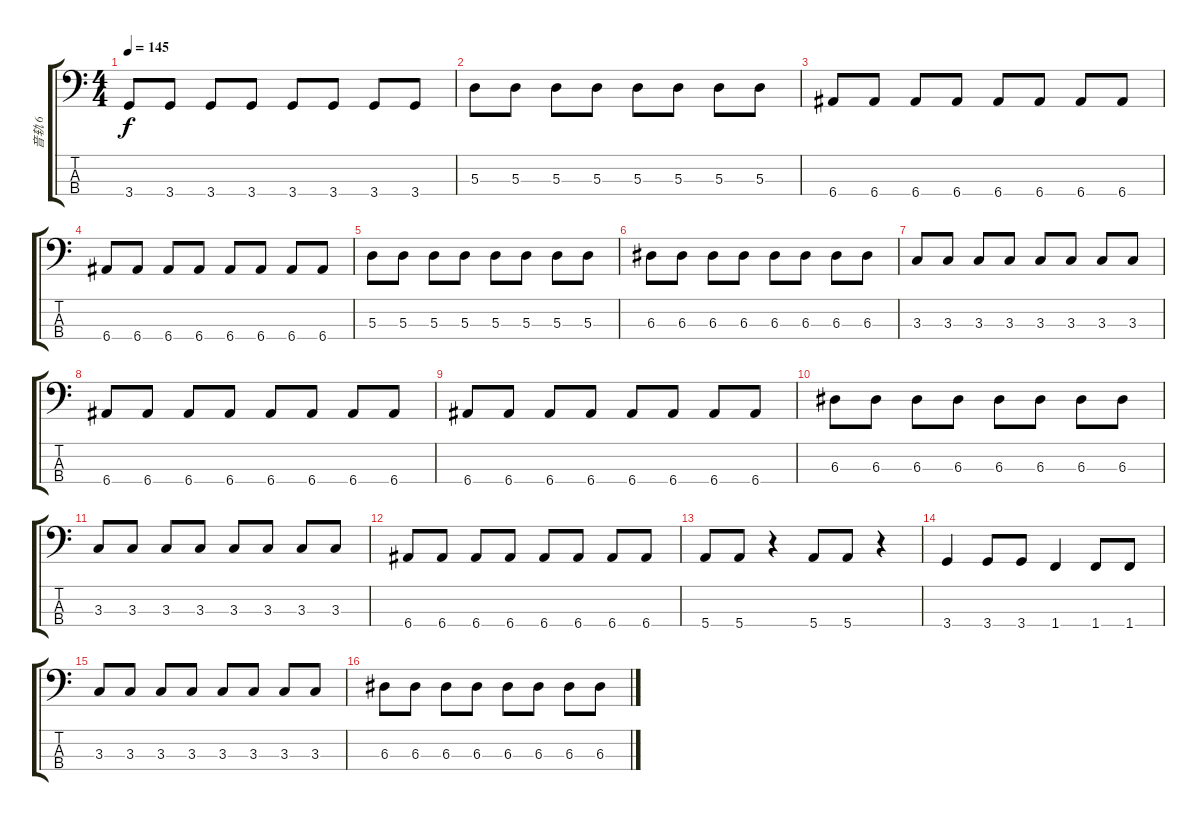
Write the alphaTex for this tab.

\track ("音轨 6" "音轨 6") {instrument electricbasspick}
\staff {score tabs}
\tuning (G2 D2 A1 E1) {hide}
\ts (4 4)
\tempo 145
\clef f4
\ks c
3.4.8{dy f} 3.4.8 3.4.8 3.4.8 3.4.8 3.4.8 3.4.8 3.4.8 |
5.3.8 5.3.8 5.3.8 5.3.8 5.3.8 5.3.8 5.3.8 5.3.8 |
6.4.8 6.4.8 6.4.8 6.4.8 6.4.8 6.4.8 6.4.8 6.4.8 |
6.4.8 6.4.8 6.4.8 6.4.8 6.4.8 6.4.8 6.4.8 6.4.8 |
5.3.8 5.3.8 5.3.8 5.3.8 5.3.8 5.3.8 5.3.8 5.3.8 |
6.3.8 6.3.8 6.3.8 6.3.8 6.3.8 6.3.8 6.3.8 6.3.8 |
3.3.8 3.3.8 3.3.8 3.3.8 3.3.8 3.3.8 3.3.8 3.3.8 |
6.4.8 6.4.8 6.4.8 6.4.8 6.4.8 6.4.8 6.4.8 6.4.8 |
6.4.8 6.4.8 6.4.8 6.4.8 6.4.8 6.4.8 6.4.8 6.4.8 |
6.3.8 6.3.8 6.3.8 6.3.8 6.3.8 6.3.8 6.3.8 6.3.8 |
3.3.8 3.3.8 3.3.8 3.3.8 3.3.8 3.3.8 3.3.8 3.3.8 |
6.4.8 6.4.8 6.4.8 6.4.8 6.4.8 6.4.8 6.4.8 6.4.8 |
5.4.8 5.4.8 r.4 5.4.8 5.4.8 r.4 |
3.4.4 3.4.8 3.4.8 1.4.4 1.4.8 1.4.8 |
3.3.8 3.3.8 3.3.8 3.3.8 3.3.8 3.3.8 3.3.8 3.3.8 |
6.3.8 6.3.8 6.3.8 6.3.8 6.3.8 6.3.8 6.3.8 6.3.8
